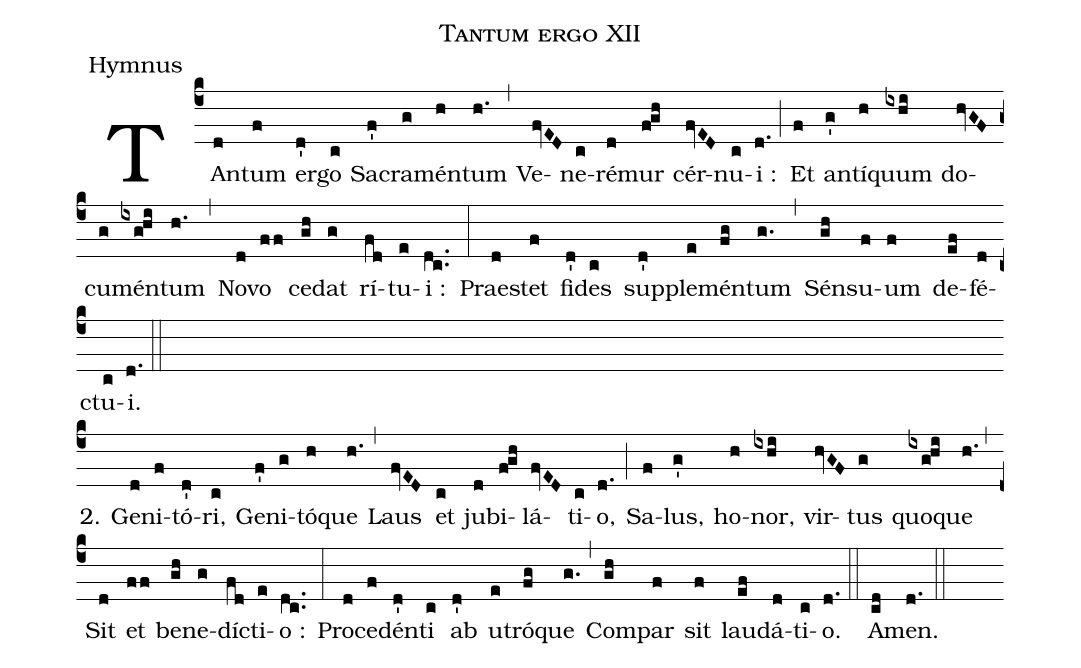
name:Tantum ergo XII;
office-part:Hymnus;
%%
(c4) TAn(d)tum(f) er(d')go(c) Sa(f')cra(g)mén(h)tum(h.) (,) Ve(fvED)ne(c)ré(d)mur(fgh) cér(fvED)nu(c)i :(d.) (;) Et(f) an(g')tí(h)quum(ixhi) do(hvGF)cu(g)mén(ixghi)tum(h.) (,) No(d)vo(ff) ce(gh)dat(g) rí(fd)tu(e)i :(dc..) (:) Prae(d)stet(f) fi(d')des(c) sup(d')ple(e)mén(fg)tum(g.) (,) Sén(gh)su(f)um(f) de(ef)fé(d)ctu(c)i.(d.) (::) (Z-)
2. Ge(d)ni(f)tó(d')ri,(c) Ge(f')ni(g)tó(h)que(h.) (,) Laus(fvED) et(c) ju(d)bi(fgh)lá(fvED)ti(c)o,(d.) (;) Sa(f)lus,(g') ho(h)nor,(ixhi) vir(hvGF)tus(g) quo(ixghi)que(h.) (,) Sit(d) et(ff) be(gh)ne(g)dí(fd)cti(e)o :(dc..) (:) Pro(d)ce(f)dén(d')ti(c) ab(d') u(e)tró(fg)que(g.) (,) Com(gh)par(f) sit(f) lau(ef)dá(d)ti(c)o.(d.) (::)
A(cd)men.(d.) (::)
